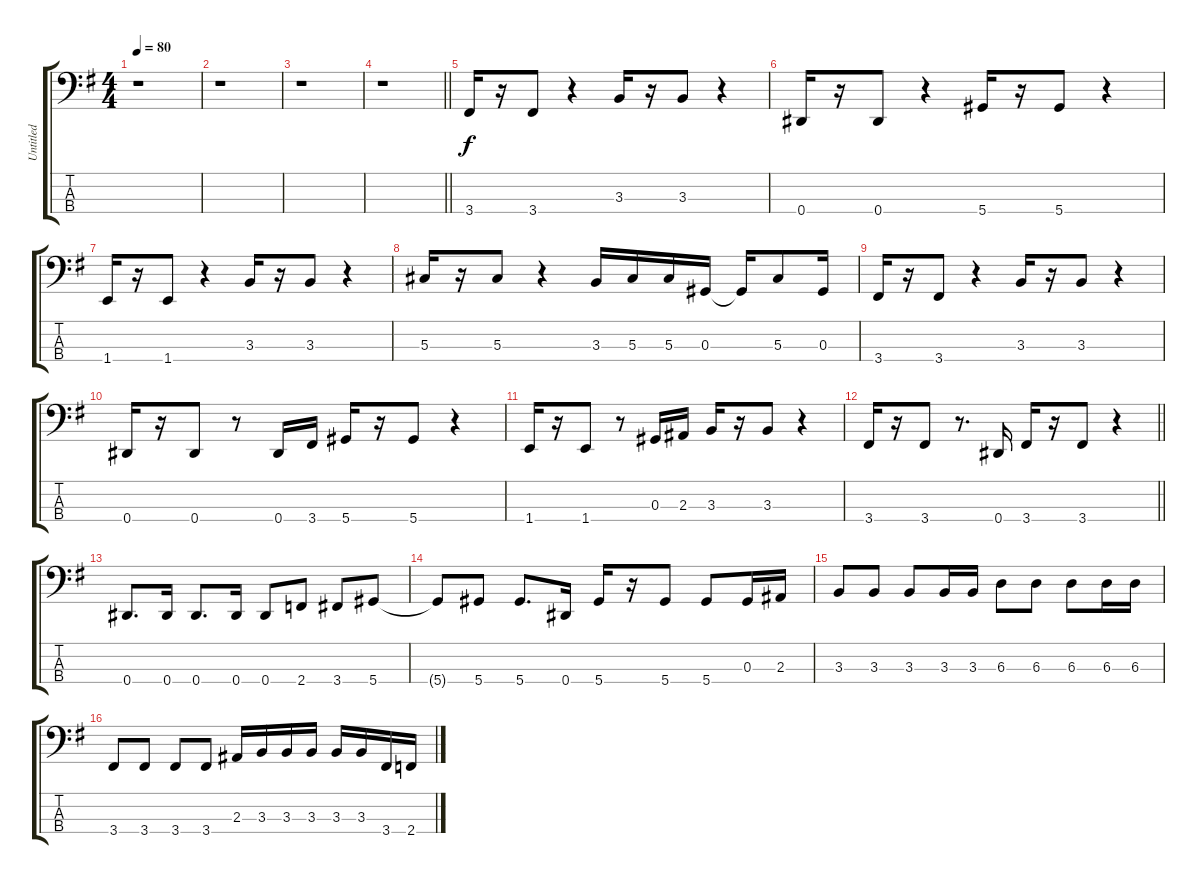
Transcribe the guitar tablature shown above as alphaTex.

\track ("Untitled" "Untitled") {instrument electricbassfinger}
\staff {score tabs}
\tuning (Gb2 Db2 Ab1 Eb1) {hide}
\ts (4 4)
\tempo 80
\clef f4
\ks g
r.1{dy f instrument electricbassfinger} |
r.1 |
r.1 |
\barLineRight lightlight
r.1 |
\section ("" " ")
3.4.16 r.16 3.4.8 r.4 3.3.16 r.16 3.3.8 r.4 |
0.4.16 r.16 0.4.8 r.4 5.4.16 r.16 5.4.8 r.4 |
1.4.16 r.16 1.4.8 r.4 3.3.16 r.16 3.3.8 r.4 |
5.3.16 r.16 5.3.8 r.4 3.3.16 5.3.16 5.3.16 0.3.16 0.3{t}.16 5.3.8 0.3.16 |
3.4.16 r.16 3.4.8 r.4 3.3.16 r.16 3.3.8 r.4 |
0.4.16 r.16 0.4.8 r.8 0.4.16 3.4.16 5.4.16 r.16 5.4.8 r.4 |
1.4.16 r.16 1.4.8 r.8 0.3.16 2.3.16 3.3.16 r.16 3.3.8 r.4 |
\barLineRight lightlight
3.4.16 r.16 3.4.8 r.8{d} 0.4.16 3.4.16 r.16 3.4.8 r.4 |
\section ("" " ")
0.4.8{d} 0.4.16 0.4.8{d} 0.4.16 0.4.8 2.4.8 3.4.8 5.4.8 |
5.4{t}.8 5.4.8 5.4.8{d} 0.4.16 5.4.16 r.16 5.4.8 5.4.8 0.3.16 2.3.16 |
3.3.8 3.3.8 3.3.8 3.3.16 3.3.16 6.3.8 6.3.8 6.3.8 6.3.16 6.3.16 |
3.4.8 3.4.8 3.4.8 3.4.8 2.3.16 3.3.16 3.3.16 3.3.16 3.3.16 3.3.16 3.4.16 2.4.16
